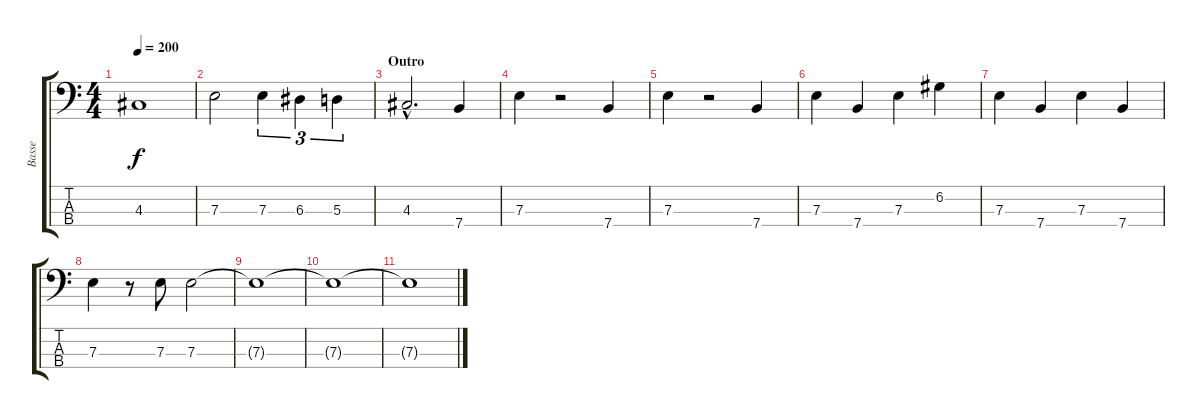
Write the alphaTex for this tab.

\track ("Basse" "Basse") {instrument electricbassfinger}
\staff {score tabs}
\tuning (G2 D2 A1 E1) {hide}
\ts (4 4)
\tempo 200
\clef f4
\ks c
4.3.1{dy f} |
7.3.2 7.3.4{tu (3 2)} 6.3.4{tu (3 2)} 5.3.4{tu (3 2)} |
\section ("" "Outro")
4.3{hac}.2{d} 7.4.4 |
7.3.4 r.2 7.4.4 |
7.3.4 r.2 7.4.4 |
7.3.4 7.4.4 7.3.4 6.2.4 |
7.3.4 7.4.4 7.3.4 7.4.4 |
7.3.4 r.8 7.3.8 7.3.2 |
7.3{t}.1 |
7.3{t}.1 |
7.3{t}.1
